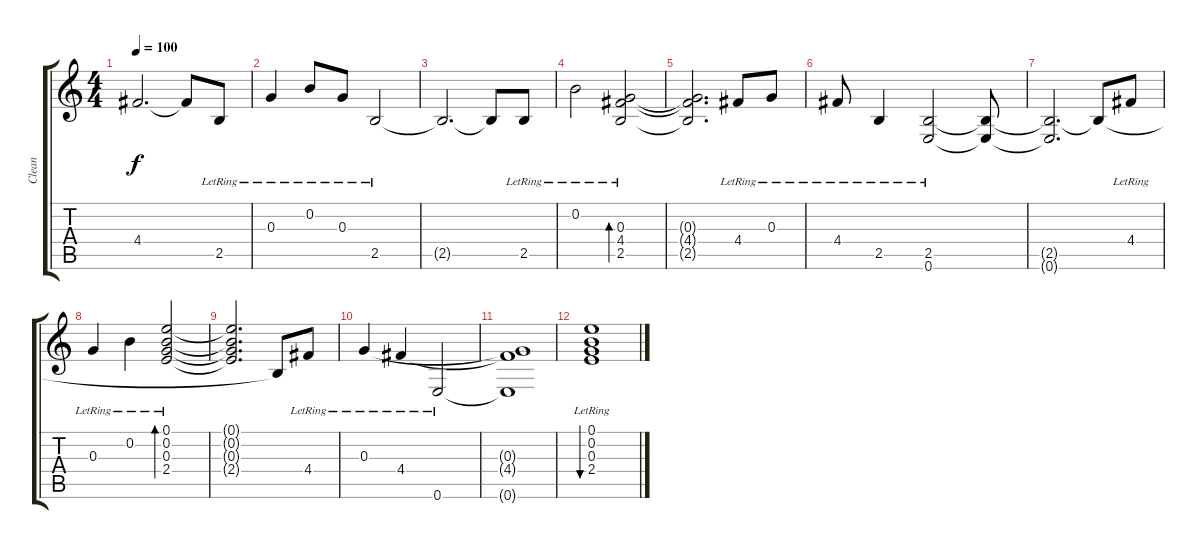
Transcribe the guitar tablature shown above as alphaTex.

\track ("Clean" "Clean") {instrument electricguitarclean}
\staff {score tabs}
\tuning (E4 B3 G3 D3 A2 E2) {hide}
\ts (4 4)
\tempo 100
\clef g2
\ks c
4.4{t}.2{d dy f} 4.4{t}.8 2.5{lr}.8 |
0.3{lr}.4 0.2{lr}.8 0.3{lr}.8 2.5{lr}.2 |
2.5{t}.2{d} 2.5{t}.8 2.5{lr}.8 |
0.2{lr}.2 (0.3{lr} 4.4{lr} 2.5{lr}).2{bd 120} |
(0.3{t} 4.4{t} 2.5{t}).2{d} 4.4{lr}.8 0.3{lr}.8 |
4.4{lr}.8 2.5{lr}.4 (2.5{lr} 0.6).2 (2.5{t} 0.6{t}).8 |
(2.5{t} 0.6{t}).2{d} 2.5{t}.8 4.4{lr}.8 |
0.3{lr}.4 0.2{lr}.4 (0.1{lr} 0.2{lr} 0.3{lr} 2.4{lr}).2{bd 120} |
(0.1{t} 0.2{t} 0.3{t} 2.4{t}).2{d} 2.5{t}.8 4.4{lr}.8 |
0.3{lr}.4 4.4{lr}.4 0.6{lr}.2 |
(0.3{t} 4.4{t} 0.6{t}).1 |
(0.1{lr} 0.2{lr} 0.3{lr} 2.4{lr}).1{bu 240}
